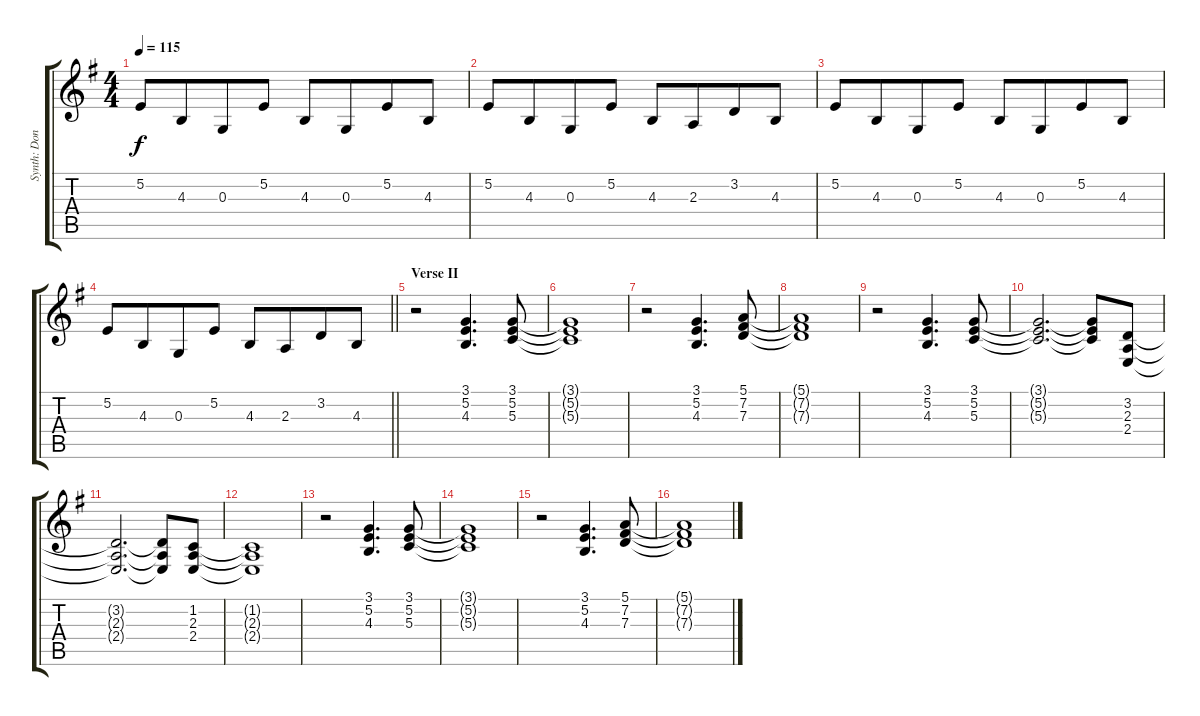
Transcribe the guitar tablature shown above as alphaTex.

\track ("Synth: Don" "Synth: Don") {instrument synthstrings1}
\staff {score tabs}
\tuning (E4 B3 G3 D3 A2 E2) {hide}
\ts (4 4)
\tempo 115
\clef g2
\ks g
5.2.8{dy f} 4.3.8{beam merge} 0.3.8 5.2.8 4.3.8 0.3.8{beam merge} 5.2.8 4.3.8 |
5.2.8 4.3.8{beam merge} 0.3.8 5.2.8 4.3.8 2.3.8{beam merge} 3.2.8 4.3.8 |
5.2.8 4.3.8{beam merge} 0.3.8 5.2.8 4.3.8 0.3.8{beam merge} 5.2.8 4.3.8 |
\barLineRight lightlight
5.2.8 4.3.8{beam merge} 0.3.8 5.2.8 4.3.8 2.3.8{beam merge} 3.2.8 4.3.8 |
\section ("" "Verse II")
r.2 (3.1 5.2 4.3).4{d} (3.1 5.2 5.3).8 |
(3.1{t} 5.2{t} 5.3{t}).1 |
r.2 (3.1 5.2 4.3).4{d} (5.1 7.2 7.3).8 |
(5.1{t} 7.2{t} 7.3{t}).1 |
r.2 (3.1 5.2 4.3).4{d} (3.1 5.2 5.3).8 |
(3.1{t} 5.2{t} 5.3{t}).2{d} (3.1{t} 5.2{t} 5.3{t}).8 (3.2 2.3 2.4).8 |
(3.2{t} 2.3{t} 2.4{t}).2{d} (3.2{t} 2.3{t} 2.4{t}).8 (1.2 2.3 2.4).8 |
(1.2{t} 2.3{t} 2.4{t}).1 |
r.2 (3.1 5.2 4.3).4{d} (3.1 5.2 5.3).8 |
(3.1{t} 5.2{t} 5.3{t}).1 |
r.2 (3.1 5.2 4.3).4{d} (5.1 7.2 7.3).8 |
(5.1{t} 7.2{t} 7.3{t}).1
